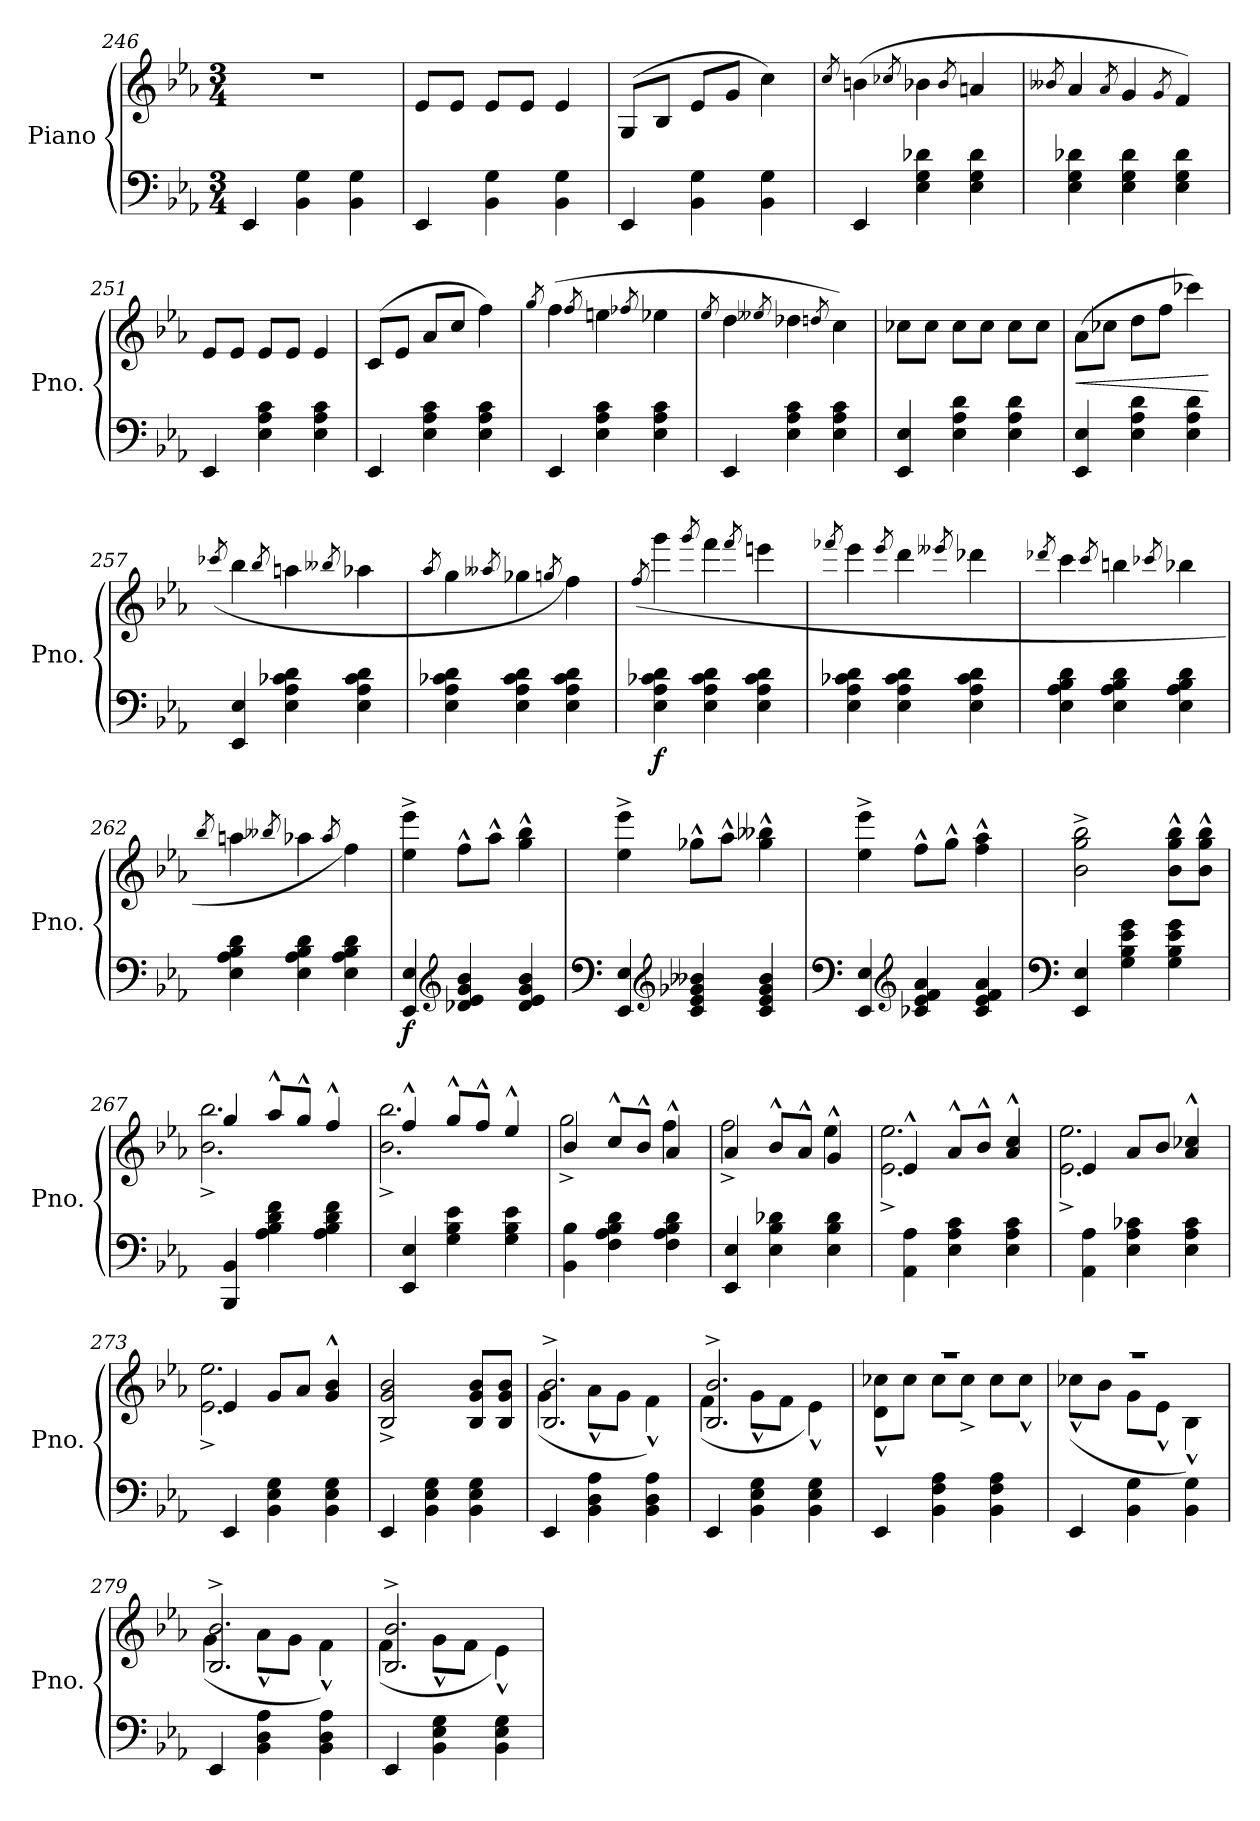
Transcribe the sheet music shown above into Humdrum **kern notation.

**kern	**kern	**dynam
*part1	*part1	*part1
*staff2	*staff1	*staff1/2
*I"Piano	*	*
*I'Pno.	*	*
*clefF4	*clefG2	*
*k[b-e-a-]	*k[b-e-a-]	*
*M3/4	*M3/4	*
=246	=246	=246
4EE-/	2.r	.
4BB-\ 4G\	.	.
4BB-\ 4G\	.	.
=247	=247	=247
4EE-/	8e-/L	.
.	8e-/J	.
4BB-\ 4G\	8e-/L	.
.	8e-/J	.
4BB-\ 4G\	4e-/	.
=248	=248	=248
4EE-/	(8G/L	.
.	8B-/J	.
4BB-\ 4G\	8e-/L	.
.	8g/J	.
4BB-\ 4G\	4cc\)	.
=249	=249	=249
.	8qcc/	.
4EE-/	(4bn\	.
.	8qcc-X/	.
4E-\ 4G\ 4d-X\	4b-X\	.
.	8qb-/	.
4E-\ 4G\ 4d-\	4an/	.
!!LO:LB:g=z
=250	=250	=250
.	8qb--X/	.
4E-\ 4G\ 4d-X\	4a-/	.
.	8qa-/	.
4E-\ 4G\ 4d-\	4g/	.
.	8qg/	.
4E-\ 4G\ 4d-\	4f/)	.
=251	=251	=251
4EE-/	8e-/L	.
.	8e-/J	.
4E-\ 4A-\ 4c\	8e-/L	.
.	8e-/J	.
4E-\ 4A-\ 4c\	4e-/	.
=252	=252	=252
4EE-/	(8c/L	.
.	8e-/J	.
4E-\ 4A-\ 4c\	8a-/L	.
.	8cc/J	.
4E-\ 4A-\ 4c\	4ff\)	.
=253	=253	=253
.	8qgg/	.
4EE-/	(4ff\	.
.	8qff/	.
4E-\ 4A-\ 4c\	4een\	.
.	8qff-X/	.
4E-\ 4A-\ 4c\	4ee-X\	.
=254	=254	=254
.	8qee-/	.
4EE-/	4dd\	.
.	8qee--X/	.
4E-\ 4A-\ 4c\	4dd-X\	.
.	8qddn/	.
4E-\ 4A-\ 4c\	4cc\)	.
=255	=255	=255
4EE-/ 4E-/	8cc-X\L	.
.	8cc-\J	.
4E-\ 4A-\ 4d\	8cc-\L	.
.	8cc-\J	.
4E-\ 4A-\ 4d\	8cc-\L	.
.	8cc-\J	.
!!LO:LB:g=z
=256	=256	=256
!	!	!LO:HP:b
4EE-/ 4E-/	(8a-\L	<
.	8cc-X\J	.
4E-\ 4A-\ 4d\	8dd\L	.
.	8ff\J	.
4E-\ 4A-\ 4d\	4ccc-X\)	.
.	.	[
=257	=257	=257
.	(8qccc-X/	.
4EE-/ 4E-/	4bb-\	.
.	8qbb-/	.
4E-\ 4A-\ 4c-X\ 4d\	4aan\	.
.	8qbb--X/	.
4E-\ 4A-\ 4c-\ 4d\	4aa-X\	.
=258	=258	=258
.	8qaa-/	.
4E-\ 4A-\ 4c-X\ 4d\	4gg\	.
.	8qaa--X/	.
4E-\ 4A-\ 4c-\ 4d\	4gg-X\	.
.	8qggn/	.
4E-\ 4A-\ 4c-\ 4d\	4ff\)	.
=259	=259	=259
.	(8qff/	.
!	!	!LO:DY:b=2
4E-\ 4A-\ 4c-X\ 4d\	4ggg\	f
.	8qggg/	.
4E-\ 4A-\ 4c-\ 4d\	4fff\	.
.	8qfff/	.
4E-\ 4A-\ 4c-\ 4d\	4eeen\	.
!!LO:PB:g=z
=260	=260	=260
.	8qfff-X/	.
4E-\ 4A-\ 4c-X\ 4d\	4eee-\	.
.	8qeee-/	.
4E-\ 4A-\ 4c-\ 4d\	4ddd\	.
.	8qeee--X/	.
4E-\ 4A-\ 4c-\ 4d\	4ddd-X\	.
=261	=261	=261
.	8qddd-X/	.
4E-\ 4A-\ 4B-\ 4d\	4ccc\	.
.	8qccc/	.
4E-\ 4A-\ 4B-\ 4d\	4bbn\	.
.	8qccc-X/	.
4E-\ 4A-\ 4B-\ 4d\	4bb-X\	.
=262	=262	=262
.	8qbb-/	.
4E-\ 4A-\ 4B-\ 4d\	4aan\	.
.	8qbb--X/	.
4E-\ 4A-\ 4B-\ 4d\	4aa-X\	.
.	8qaa-/	.
4E-\ 4A-\ 4B-\ 4d\	4ff\)	.
=263	=263	=263
!	!	!LO:DY:b=2
4EE-/ 4E-/	4ee-\^ 4eee-\^	f
*clefG2	*	*
4d-X/ 4e-/ 4g/ 4b-/	8ff^^\L	.
.	8aa-^^\J	.
4d-/ 4e-/ 4g/ 4b-/	4gg\^^ 4bb-\^^	.
!!LO:LB:g=z
=264	=264	=264
*clefF4	*	*
4EE-/ 4E-/	4ee-\^ 4eee-\^	.
*clefG2	*	*
4c/ 4e-/ 4g-X/ 4b--X/	8gg-X^^\L	.
.	8aa-^^\J	.
4c/ 4e-/ 4g-/ 4b--/	4gg-\^^ 4bb--X\^^	.
=265	=265	=265
*clefF4	*	*
4EE-/ 4E-/	4ee-\^ 4eee-\^	.
*clefG2	*	*
4c-X/ 4e-/ 4f/ 4a-/	8ff^^\L	.
.	8gg^^\J	.
4c-/ 4e-/ 4f/ 4a-/	4ff\^^ 4aa-\^^	.
=266	=266	=266
*clefF4	*	*
4EE-/ 4E-/	2b-\^ 2gg\^ 2bb-\^	.
4G\ 4B-\ 4e-\ 4g\	.	.
4G\ 4B-\ 4e-\ 4g\	8b-\^^ 8gg\^^ 8bb-\^^L	.
.	8b-\^^ 8gg\^^ 8bb-\^^J	.
=267	=267	=267
*	*^	*
4BBB-/ 4BB-/	4gg/	2.b-\^ 2.bb-\^	.
4A-\ 4B-\ 4d\ 4f\	8aa-^^/L	.	.
.	8gg^^/J	.	.
4A-\ 4B-\ 4d\ 4f\	4ff^^/	.	.
=268	=268	=268	=268
4EE-/ 4E-/	4ff^^/	2.b-\^ 2.bb-\^	.
4G\ 4B-\ 4e-\	8gg^^/L	.	.
.	8ff^^/J	.	.
4G\ 4B-\ 4e-\	4ee-^^/	.	.
=269	=269	=269	=269
4BB-\ 4B-\	4b-/	2gg^\	.
4F\ 4A-\ 4B-\ 4d\	8cc^^/L	.	.
.	8b-^^/J	.	.
4F\ 4A-\ 4B-\ 4d\	4a-^^/	4ff\	.
!!LO:LB:g=z	!!
=270	=270	=270	=270
4EE-/ 4E-/	4a-/	2ff^\	.
4E-\ 4B-\ 4d-X\	8b-^^/L	.	.
.	8a-^^/J	.	.
4E-\ 4B-\ 4d-\	4g^^/	4ee-\	.
=271	=271	=271	=271
4AA-\ 4A-\	4e-^^/	2.e-\^ 2.ee-\^	.
4E-\ 4A-\ 4c\	8a-^^/L	.	.
.	8b-^^/J	.	.
4E-\ 4A-\ 4c\	4a-/^^ 4cc/^^	.	.
=272	=272	=272	=272
4AA-\ 4A-\	4e-/	2.e-\^ 2.ee-\^	.
4E-\ 4A-\ 4c-X\	8a-/L	.	.
.	8b-/J	.	.
4E-\ 4A-\ 4c-\	4a-/^^ 4cc-X/^^	.	.
=273	=273	=273	=273
4EE-/	4e-/	2.e-\^ 2.ee-\^	.
4BB-\ 4E-\ 4G\	8g/L	.	.
.	8a-/J	.	.
4BB-\ 4E-\ 4G\	4g/^^ 4b-/^^	.	.
*	*v	*v	*
=274	=274	=274
4EE-/	2B-/^ 2g/^ 2b-/^	.
4BB-\ 4E-\ 4G\	.	.
4BB-\ 4E-\ 4G\	8B-/ 8g/ 8b-/L	.
.	8B-/ 8g/ 8b-/J	.
=275	=275	=275
*	*^	*
4EE-/	2.B-/^ 2.b-/^	(4g\	.
4BB-\ 4D\ 4A-\	.	8a-^^\L	.
.	.	8g\J	.
4BB-\ 4D\ 4A-\	.	4f^^\)	.
=276	=276	=276	=276
4EE-/	2.B-/^ 2.b-/^	(4f\	.
4BB-\ 4E-\ 4G\	.	8g^^\L	.
.	.	8f\J	.
4BB-\ 4E-\ 4G\	.	4e-^^\)	.
!!LO:LB:g=z	!!
=277	=277	=277	=277
4EE-/	2.r	8d\^^ 8cc-X\^^L	.
.	.	8cc-\J	.
4BB-\ 4F\ 4A-\	.	8cc-\L	.
.	.	8cc-^\J	.
4BB-\ 4F\ 4A-\	.	8cc-\L	.
.	.	8cc-^^\J	.
=278	=278	=278	=278
4EE-/	2.r	(8cc-X^^\L	.
.	.	8b-\J	.
4BB-\ 4G\	.	8g\L	.
.	.	8e-^^\J	.
4BB-\ 4G\	.	4B-^^\)	.
=279	=279	=279	=279
4EE-/	2.B-/^ 2.b-/^	(4g\	.
4BB-\ 4D\ 4A-\	.	8a-^^\L	.
.	.	8g\J	.
4BB-\ 4D\ 4A-\	.	4f^^\)	.
=280	=280	=280	=280
4EE-/	2.B-/^ 2.b-/^	(4f\	.
4BB-\ 4E-\ 4G\	.	8g^^\L	.
.	.	8f\J	.
4BB-\ 4E-\ 4G\	.	4e-^^\)	.
*	*v	*v	*
=	=	=
*-	*-	*-
